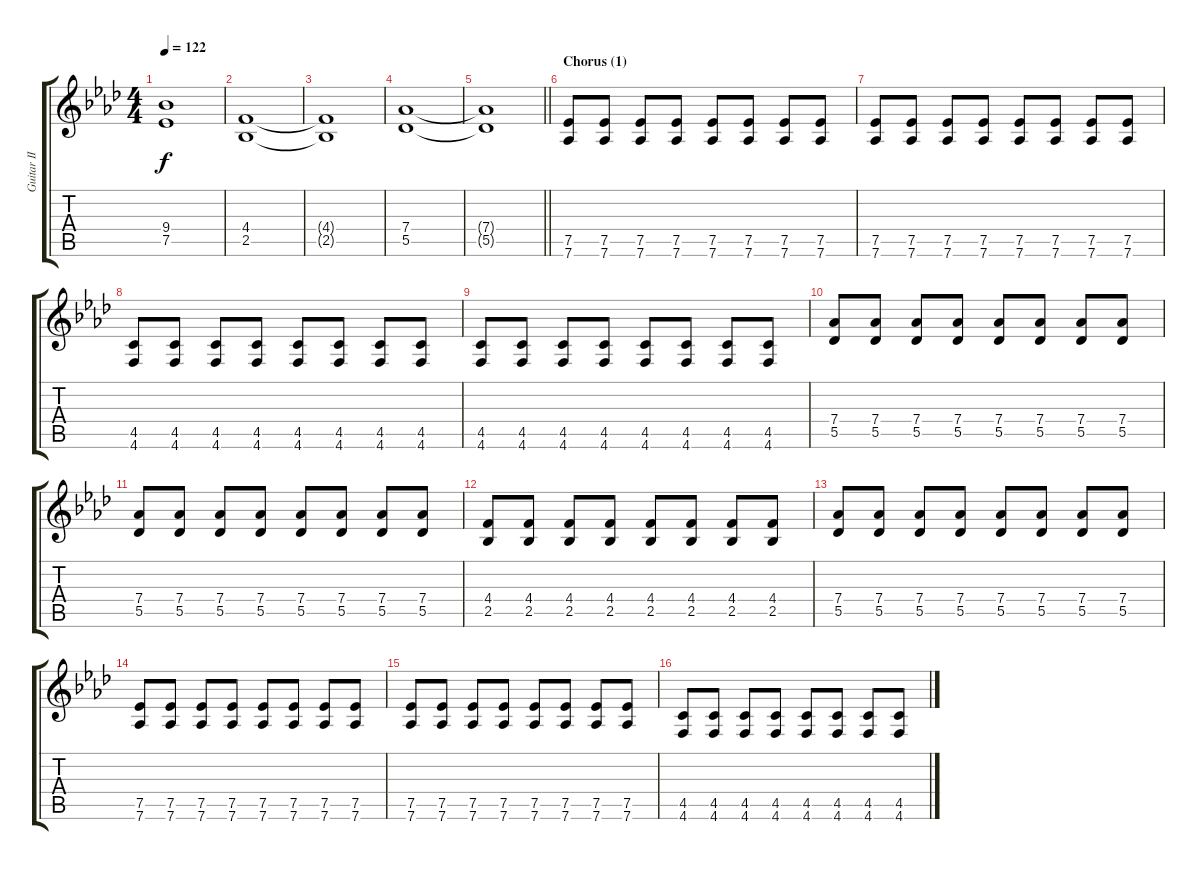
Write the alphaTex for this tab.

\track ("Guitar II" "Guitar II") {instrument distortionguitar}
\staff {score tabs}
\tuning (Eb4 Bb3 Gb3 Db3 Ab2 Db2) {hide}
\ts (4 4)
\tempo 122
\clef g2
\ks ab
(9.4 7.5).1{dy f} |
(4.4 2.5).1 |
(4.4{t} 2.5{t}).1 |
(7.4 5.5).1 |
\barLineRight lightlight
(7.4{t} 5.5{t}).1 |
\section ("" "Chorus (1)")
(7.5 7.6).8 (7.5 7.6).8 (7.5 7.6).8 (7.5 7.6).8 (7.5 7.6).8 (7.5 7.6).8 (7.5 7.6).8 (7.5 7.6).8 |
(7.5 7.6).8 (7.5 7.6).8 (7.5 7.6).8 (7.5 7.6).8 (7.5 7.6).8 (7.5 7.6).8 (7.5 7.6).8 (7.5 7.6).8 |
(4.5 4.6).8 (4.5 4.6).8 (4.5 4.6).8 (4.5 4.6).8 (4.5 4.6).8 (4.5 4.6).8 (4.5 4.6).8 (4.5 4.6).8 |
(4.5 4.6).8 (4.5 4.6).8 (4.5 4.6).8 (4.5 4.6).8 (4.5 4.6).8 (4.5 4.6).8 (4.5 4.6).8 (4.5 4.6).8 |
(7.4 5.5).8 (7.4 5.5).8 (7.4 5.5).8 (7.4 5.5).8 (7.4 5.5).8 (7.4 5.5).8 (7.4 5.5).8 (7.4 5.5).8 |
(7.4 5.5).8 (7.4 5.5).8 (7.4 5.5).8 (7.4 5.5).8 (7.4 5.5).8 (7.4 5.5).8 (7.4 5.5).8 (7.4 5.5).8 |
(4.4 2.5).8 (4.4 2.5).8 (4.4 2.5).8 (4.4 2.5).8 (4.4 2.5).8 (4.4 2.5).8 (4.4 2.5).8 (4.4 2.5).8 |
(7.4 5.5).8 (7.4 5.5).8 (7.4 5.5).8 (7.4 5.5).8 (7.4 5.5).8 (7.4 5.5).8 (7.4 5.5).8 (7.4 5.5).8 |
(7.5 7.6).8 (7.5 7.6).8 (7.5 7.6).8 (7.5 7.6).8 (7.5 7.6).8 (7.5 7.6).8 (7.5 7.6).8 (7.5 7.6).8 |
(7.5 7.6).8 (7.5 7.6).8 (7.5 7.6).8 (7.5 7.6).8 (7.5 7.6).8 (7.5 7.6).8 (7.5 7.6).8 (7.5 7.6).8 |
(4.5 4.6).8 (4.5 4.6).8 (4.5 4.6).8 (4.5 4.6).8 (4.5 4.6).8 (4.5 4.6).8 (4.5 4.6).8 (4.5 4.6).8
